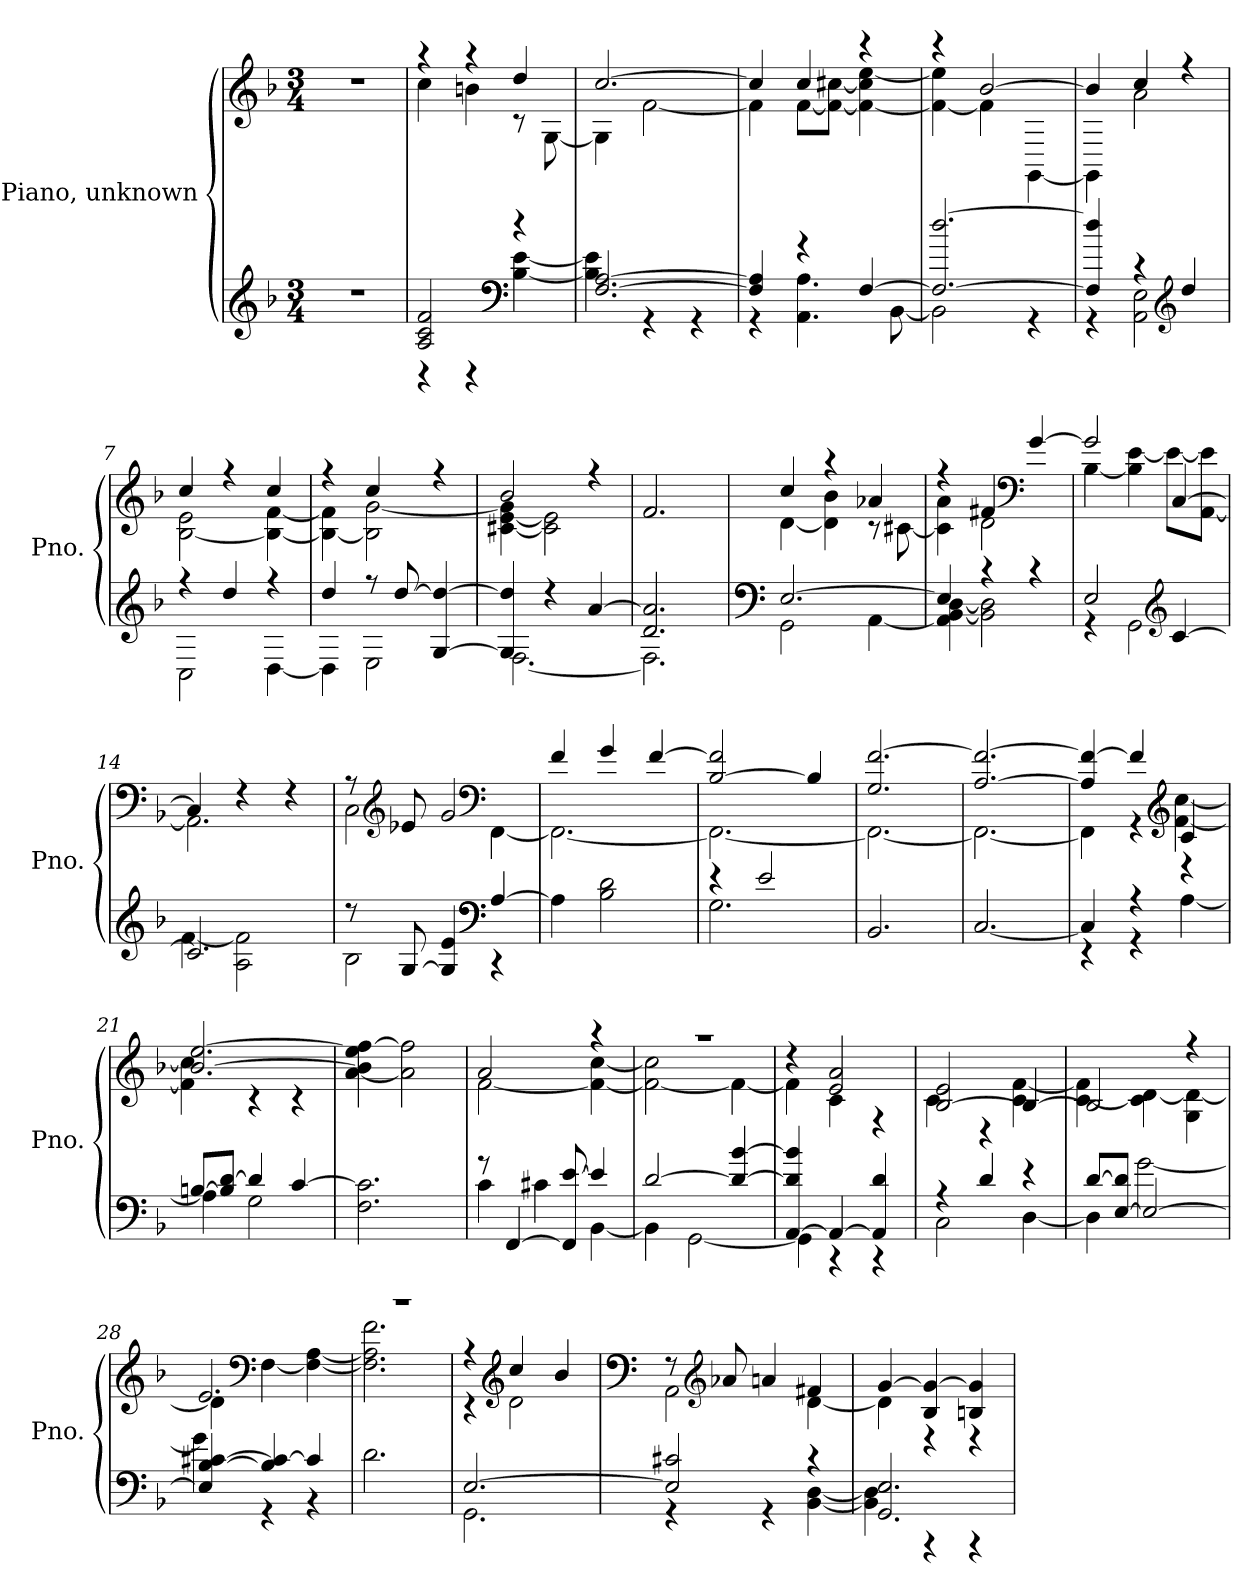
**kern	**kern
*part1	*part1
*staff2	*staff1
*I"Piano, unknown	*
*I'Pno.	*
*clefG2	*clefG2
*k[b-]	*k[b-]
*M3/4	*M3/4
*MM129	*MM129
=1	=1
2.r	2.r
=2	=2
*^	*^
2A/ 2c/ 2f/	4r	4r	4cc\
.	4r	4r	4bn\
*clefF4	*	*	*
4r	[4B-\ [4e\	4dd/	8r
.	.	.	[8G\
=3	=3	=3	=3
[2.F/ [2.A/	4B-\] 4e\]	[2.cc/	4G\]
.	4r	.	[2f\
.	4r	.	.
=4	=4	=4	=4
4F/] 4A/]	4r	4cc/]	4f\]
4r	4.AA\ 4.A\	4cc/	[8f\L
.	.	.	8f\_ [8cc#X\J
[4F/	.	4r	4f\_ 4cc#\] [4ee\
.	[8BB-\	.	.
=5	=5	=5	=5
2.F/_ [2.dd/	2BB-\]	4r	4f\_ 4ee\]
.	.	[2b-/	4f\]
.	4r	.	[4GG\
=6	=6	=6	=6
4F/] 4dd/]	4r	4b-/]	4GG\]
4r	2AA\ 2E\	4cc/	2a\
*clefG2	*	*	*
4dd/	.	4r	.
=7	=7	=7	=7
4r	2C\	4cc/	[2B-\ 2e\
4dd/	.	4r	.
4r	[4D\	4cc/	4B-\_ [4f\
!!LO:LB:g=z	!!
=8	=8	=8	=8
4dd/	4D\]	4r	4B-\_ 4f\]
8r	2E\	4cc/	2B-\] [2g\
[8dd/	.	.	.
[4G/ 4dd/_	.	4r	.
=9	=9	=9	=9
4G/] 4dd/]	[2.F\	2b-/	[4c#X\ [4e\ 4g\]
4r	.	.	2c#\] 2e\]
[4a/	.	4r	.
*	*	*v	*v
=10	=10	=10
2.d/ 2.a/]	2.F\]	2.f/
=11	=11	=11
*clefF4	*	*
*	*	*^
[2.E/	2GG\	4cc/	[4d\
.	.	4r	4d\] 4b-\
.	[4AA\	4a-X/	8r
.	.	.	[8c#X\
=12	=12	=12	=12
4E/]	4AA\] [4BB-\ [4D\	4r	4c#\] 4a\
4r	2BB-\] 2D\]	4f#X/	2d\
*	*	*clefF4	*
4r	.	[4g/	.
=13	=13	=13	=13
2E/	4r	2g/]	[4B-\
.	2GG\	.	4B-\] [4e\
*clefG2	*	*	*
[4c/	.	[4C/	8e\L_
.	.	.	[8AA\ 8e\]J
=14	=14	=14	=14
2.c/]	[4f\	4C/]	2.AA\]
.	2A\ 2f\]	4r	.
.	.	4r	.
!!LO:LB:g=z	!!
=15	=15	=15	=15
8r	2B-\	8r	2C\
*	*	*clefG2	*
[8G/	.	8e-X/	.
4G/] 4e/	.	2g/	.
*clefF4	*	*clefF4	*
[4A/	4r	.	[4FF\
*v	*v	*	*
=16	=16	=16
4A\]	4f/	2.FF\_
2B-\ 2d\	4g/	.
.	[4f/	.
=17	=17	=17
*^	*	*
4r	2.G\	[2B-/ 2f/]	2.FF\_
2e/	.	.	.
.	.	4B-/]	.
*v	*v	*	*
=18	=18	=18
2.BB-/	2.G/ [2.f/	2.FF\_
=19	=19	=19
[2.C/	[2.A/ 2.f/_	2.FF\_
=20	=20	=20
*^	*	*
4C/]	4r	4A/] 4f/_	4FF\]
4r	4r	4f/]	4r
*	*	*clefG2	*
4r	[4A\	4c/	[4f\ [4cc\
=21	=21	=21	=21
[8Bn/L	4A\]	[2.b-/ [2.ee/	4f\] 4cc\]
8B/] [8d/J	.	.	.
4d/]	2G\	.	4r
[4c/	.	.	4r
*v	*v	*	*
*	*v	*v
=22	=22
2.F\ 2.c\]	[4a\ 4b-\] 4ee\] [4ff\
.	2a\] 2ff\]
!!LO:LB:g=z
=23	=23
*^	*^
8r	4c\	2a/	[2f\
[4FF/	.	.	.
.	4c#X\	.	.
8FF/] [8e/	.	.	.
4e/]	[4BB-\	4r	4f\_ [4cc\
=24	=24	=24	=24
[2d/	4BB-\]	2.r	2f\_ 2cc\]
.	[2GG\	.	.
4d/_ [4b-/	.	.	4f\_
=25	=25	=25	=25
[4AA/ 4d/] 4b-/]	4GG\]	4r	4f\]
4AA/_	4r	2e/ 2a/	4c\
4AA/] 4d/	4r	.	4r
=26	=26	=26	=26
4r	2C\	[2B-/ 2e/	4c\
4d/	.	.	4r
4r	[4D\	4B-/_	4c\ [4f\
=27	=27	=27	=27
[8d/L	4D\]	2B-/]	[4c\ 4f\]
[8E/ 8d/]J	.	.	.
2E/_	[2g\	.	4c\] [4d\
.	.	4r	4G\ 4d\_
=28	=28	=28	=28
4E/] [4B-/ [4c#X/	4g\]	2.e/	4d\]
*	*	*clefF4	*
4B-/] 4c#/_	4r	.	[4F\
4c#/]	4r	.	4F\_ [4A\
*v	*v	*	*
=29	=29	=29
2.d\	2.r	2.F\] 2.A\] 2.f\
!!LO:LB:g=z	!!
=30	=30	=30
*^	*	*
[2.E/	2.GG\	4r	4r
*	*	*clefG2	*
.	.	4cc/	2d\
.	.	4b-/	.
=31	=31	=31	=31
*	*	*clefF4	*
2E/] 2c#X/	4r	8r	2AA\
*	*	*clefG2	*
.	.	8a-X/	.
.	4r	4an/	.
4r	[4BB-\ [4D\	4f#X/	[4d\
=32	=32	=32	=32
2.GG/ 2.E/	4BB-\] 4D\]	[4g/	4d\]
.	4r	4B-/ 4g/_	4r
.	4r	4Bn/ 4g/]	4r
*v	*v	*	*
*	*v	*v
=	=
*-	*-
